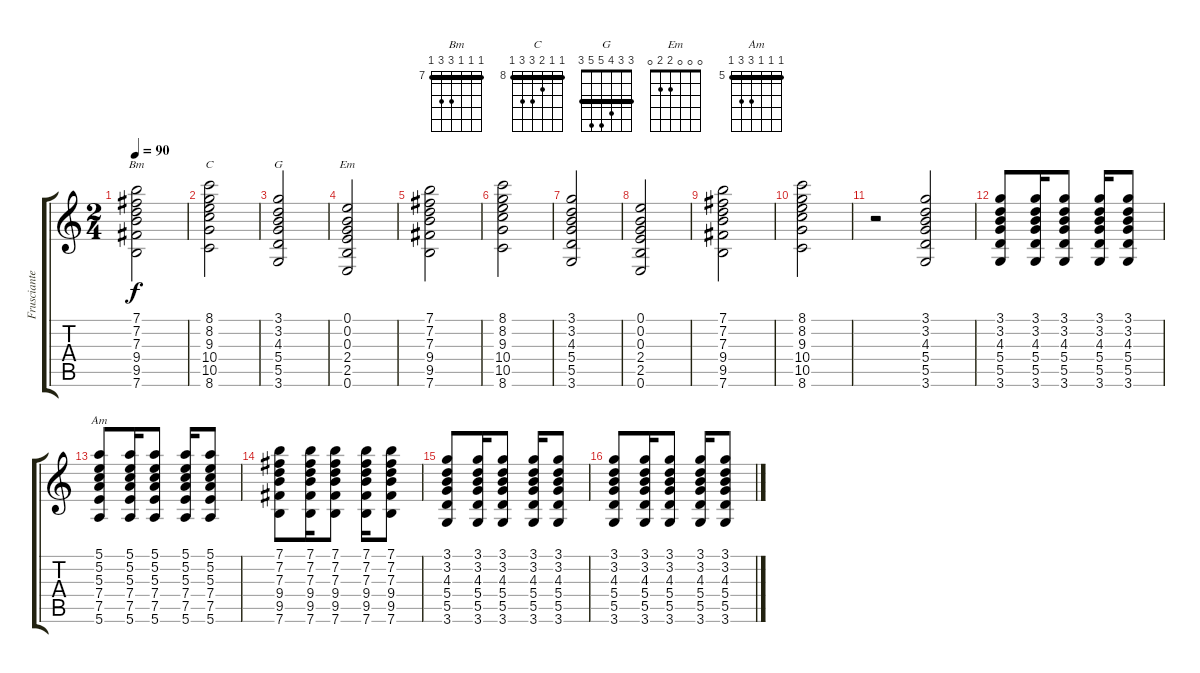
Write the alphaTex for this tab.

\track ("Frusciante " "Frusciante") {instrument electricguitarclean}
\staff {score tabs}
\tuning (E4 B3 G3 D3 A2 E2) {hide}
\chord ("Bm" 7 7 7 9 9 7) {firstfret 7 barre 7}
\chord ("C" 8 8 9 10 10 8) {firstfret 8 barre 8}
\chord ("G" 3 3 4 5 5 3) {barre 3}
\chord ("Em" 0 0 0 2 2 0)
\chord ("Am" 5 5 5 7 7 5) {firstfret 5 barre 5}
\ts (2 4)
\tempo 90
\clef g2
\ks c
(7.1 7.2 7.3 9.4 9.5 7.6).2{ch "Bm" dy f} |
(8.1 8.2 9.3 10.4 10.5 8.6).2{ch "C"} |
(3.1 3.2 4.3 5.4 5.5 3.6).2{ch "G"} |
(0.1 0.2 0.3 2.4 2.5 0.6).2{ch "Em"} |
(7.1 7.2 7.3 9.4 9.5 7.6).2 |
(8.1 8.2 9.3 10.4 10.5 8.6).2 |
(3.1 3.2 4.3 5.4 5.5 3.6).2 |
(0.1 0.2 0.3 2.4 2.5 0.6).2 |
(7.1 7.2 7.3 9.4 9.5 7.6).2 |
(8.1 8.2 9.3 10.4 10.5 8.6).2 |
r.2 (3.1 3.2 4.3 5.4 5.5 3.6).2 |
(3.1 3.2 4.3 5.4 5.5 3.6).8 (3.1 3.2 4.3 5.4 5.5 3.6).16 (3.1 3.2 4.3 5.4 5.5 3.6).8 (3.1 3.2 4.3 5.4 5.5 3.6).16 (3.1 3.2 4.3 5.4 5.5 3.6).8 |
(5.1 5.2 5.3 7.4 7.5 5.6).8{ch "Am"} (5.1 5.2 5.3 7.4 7.5 5.6).16 (5.1 5.2 5.3 7.4 7.5 5.6).8 (5.1 5.2 5.3 7.4 7.5 5.6).16 (5.1 5.2 5.3 7.4 7.5 5.6).8 |
(7.1 7.2 7.3 9.4 9.5 7.6).8 (7.1 7.2 7.3 9.4 9.5 7.6).16 (7.1 7.2 7.3 9.4 9.5 7.6).8 (7.1 7.2 7.3 9.4 9.5 7.6).16 (7.1 7.2 7.3 9.4 9.5 7.6).8 |
(3.1 3.2 4.3 5.4 5.5 3.6).8 (3.1 3.2 4.3 5.4 5.5 3.6).16 (3.1 3.2 4.3 5.4 5.5 3.6).8 (3.1 3.2 4.3 5.4 5.5 3.6).16 (3.1 3.2 4.3 5.4 5.5 3.6).8 |
(3.1 3.2 4.3 5.4 5.5 3.6).8 (3.1 3.2 4.3 5.4 5.5 3.6).16 (3.1 3.2 4.3 5.4 5.5 3.6).8 (3.1 3.2 4.3 5.4 5.5 3.6).16 (3.1 3.2 4.3 5.4 5.5 3.6).8
